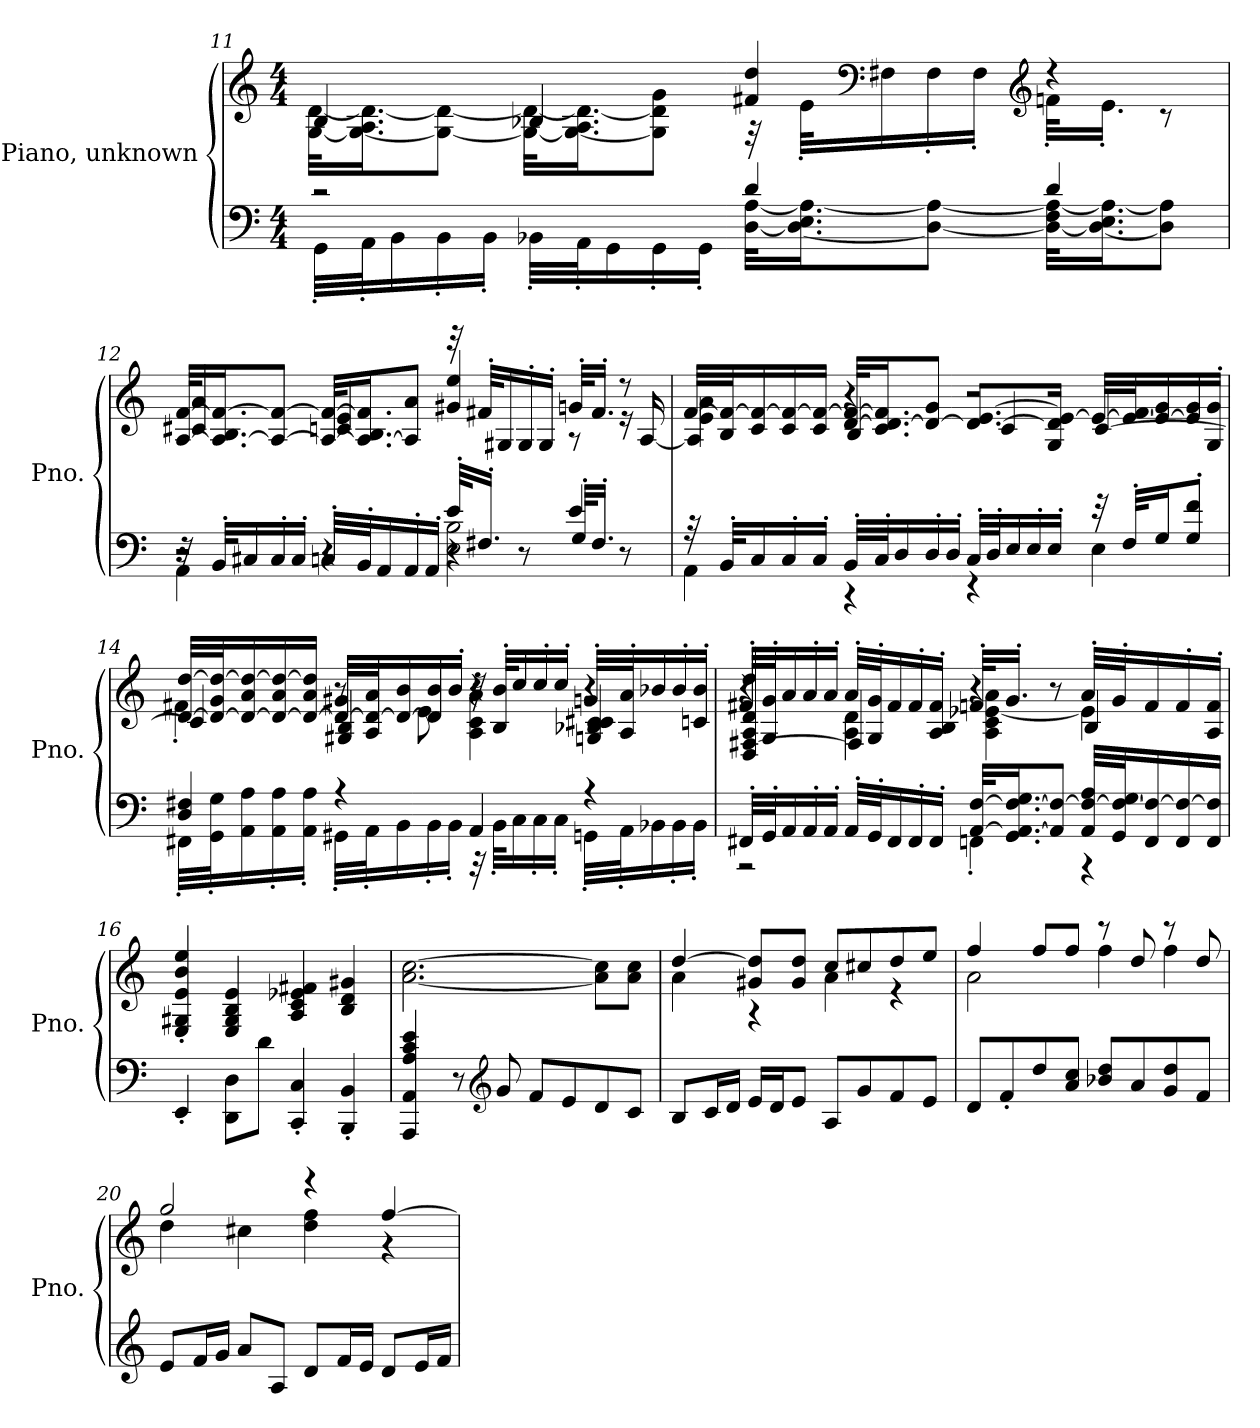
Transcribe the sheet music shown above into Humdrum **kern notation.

**kern	**kern
*part1	*part1
*staff2	*staff1
*I"Piano, unknown	*
*I'Pno.	*
!!LO:LB:g=z
*clefF4	*clefG2
*k[]	*k[]
*M4/4	*M4/4
=11	=11
*^	*^
2r	32GG'\LLL	4B/	[32G\ [32d\KLL
.	32AA'\J	.	16.G\_ 16.A\ 16.d\_J
.	16BB\	.	.
.	16BB'\	.	8G\_ 8d\_J
.	16BB'\JJ	.	.
.	32BB-X'\LLL	4B-X/	32G\_ 32d\_KLL
.	32AA'\J	.	16.G\_ 16.A\ 16.d\_J
.	16GG\	.	.
.	16GG'\	.	8G\] 8d\] 8g\J
.	16GG'\JJ	.	.
4d/	[32D\ [32A\KLL	4f#X/ 4dd/	32r
.	16.D\_ 16.E\ 16.A\_J	.	32e'\KLL
*	*	*clefF4	*
.	.	.	16F#X\
.	8D\_ 8A\_J	.	16F#'\
.	.	.	16F#'\JJ
*	*	*clefG2	*
4d/	32D\_ 32F\ 32A\_KLL	4r	32fn'\KLL
.	16.D\_ 16.E\ 16.A\_J	.	16.e'\JJ
.	8D\] 8A\]J	.	8r
!!LO:LB:g=z	!!
=12	=12	=12	=12
*	*^	*	*
2r	4AA\	32r	[32A/ [32f/KLL	4c#X/ 4a/
.	.	32BB'/KLL	16.A/_ 16.B/ 16.f/_J	.
.	.	16C#X/	.	.
.	.	16C#'/	8A/_ 8f/_J	.
.	.	16C#'/JJ	.	.
.	4r	32Cn'/LLL	32A/_ 32f/_KLL	4cn/ 4e/
.	.	32BB'/J	16.A/_ 16.B/ 16.f/]J	.
.	.	16AA/	.	.
.	.	16AA'/	8A/] 8a/J	.
.	.	16AA'/JJ	.	.
4r	2E\ 2B\	32e'/KLL	32r	4g#X/ 4ee/
.	.	16.F#X'/JJ	32f#X'/KLL	.
.	.	.	16G#X/	.
.	.	8r	16G#'/	.
.	.	.	16G#'/JJ	.
4e/	.	32G'/KLL	32gn'/KLL	8r
.	.	16.F#'/JJ	16.f#'/JJ	.
.	.	8r	8r	16r
.	.	.	.	[16A/
*	*v	*v	*	*
!!LO:LB:g=z
=13	=13	=13	=13
*	*	*	*^
32r	4AA\	[32f/LLL	4e\ 4a\	4A/]
32BB'/KLL	.	32B/ 32f/_J	.	.
16C/	.	16c/ 16f/_	.	.
16C'/	.	16c/ 16f/_	.	.
16C'/JJ	.	16c/ 16f/_JJ	.	.
32BB'/LLL	4r	[32d/ 32f/_KLL	4r	4B/
32C'/J	.	16.c/ 16.d/_ 16.f/]J	.	.
16D/	.	.	.	.
16D'/	.	8d/_ 8g/J	.	.
16D'/JJ	.	.	.	.
32C'/LLL	4r	8.d/_ [8.e/L	2r	4c/
32D'/J	.	.	.	.
16E/	.	.	.	.
16E'/	.	.	.	.
16E'/JJ	.	16G/ 16d/] 16e/_Jk	.	.
32r	4E\	32e/LLL_	.	[4c/
32F'/KLL	.	32e/_ 32f/J	.	.
16G/J	.	16e/_ 16g/	.	.
8G/' 8f/'J	.	16e/] 16g/	.	.
.	.	16G/' 16g/'JJ	.	.
!!LO:LB:g=z	!!	!!
=14	=14	=14	=14	=14
4D/ 4F#X/	32FF#X'\LLL	[32d/ [32dd/LLL	4f#X'\	4c/]
.	32GG\' 32G\'J	32d/_ 32g/ 32dd/_J	.	.
.	16AA\ 16A\	16d/_ 16a/ 16dd/_	.	.
.	16AA\' 16A\'	16d/_ 16a/ 16dd/_	.	.
.	16AA\' 16A\'JJ	16d/_ 16a/ 16dd/]JJ	.	.
4r	32GG#X'\LLL	32d/_ 32g#X/LLL	8r	4G#X/ 4B/
.	32AA'\J	32A/ 32d/_ 32a/J	.	.
.	16BB\	16d/_ 16b/	.	.
.	16BB'\	16d/] 16b/	8e\	.
.	16BB'\JJ	16b'/JJ	.	.
4AA/	32r	32r	4A\ 4c\ 4a\	4r
.	32BB'\KLL	32B/' 32b/'KLL	.	.
.	16C\	16cc/	.	.
.	16C'\	16cc'/	.	.
.	16C'\JJ	16cc'/JJ	.	.
4r	32GGn'\LLL	32gn'/LLL	4r	4Gn/ 4B-X/ 4c/ 4c#X/
.	32AA'\J	32A/' 32a/'J	.	.
.	16BB-X\	16b-X/	.	.
.	16BB-'\	16b-'/	.	.
.	16BB-'\JJ	16cn/' 16b-/'JJ	.	.
!!LO:LB:g=z	!!	!!
=15	=15	=15	=15	=15
32FF#X'/LLL	2r	32f#X'/LLL	4r	4D/ [4F#X/ 4A/ 4d/ 4dd/
32GG'/J	.	32G/' 32g/'J	.	.
16AA/	.	16a/	.	.
16AA'/	.	16a'/	.	.
16AA'/JJ	.	16a'/JJ	.	.
32AA'/LLL	.	32a'/LLL	4A\ 4d\	4F#/]
32GG'/J	.	32G/' 32g/'J	.	.
16FF#/	.	16f#/	.	.
16FF#'/	.	16f#'/	.	.
16FF#'/JJ	.	16A/' 16B/' 16f#/'JJ	.	.
[32AA/ [32F/KLL	4FFn'\	32fn'/KLL	4A\ 4c\ [4e-X\ 4a\	4r
16.GG/ 16.AA/_ 16.F/_ 16.G/J	.	16.g'/JJ	.	.
8AA/] 8F/_J	.	8r	.	.
32AA/ 32F/_ 32A/LLL	4r	32a'/LLL	4e-\]	4B/
32GG/ 32F/_ 32G/J	.	32g'/J	.	.
16FF/ 16F/_	.	16f/	.	.
16FF/ 16F/_	.	16f'/	.	.
16FF/ 16F/]JJ	.	16A/' 16f/'JJ	.	.
*v	*v	*	*	*
*	*v	*v	*v
=16	=16
4EE'/	4E/' 4G#X/' 4e/' 4b/' 4ee/'
8DD\ 8D\L	4E/ 4G#/ 4B/ 4e/
8d\J	.
4CC/' 4C/'	4A/ 4c/ 4e-X/ 4f#X/
4BBB/' 4BB/'	4B/ 4d/ 4g#X/
=17	=17
4AAA/ 4AA/ 4A/ 4c/ 4e/	[2.a\ [2.cc\
8r	.
*clefG2	*
8g/	.
8f/L	.
8e/	.
8d/	8a\] 8cc\]L
8c/J	8a\ 8cc\J
!!LO:PB:g=z
=18	=18
*	*^
8B/L	[4dd/	4a\
16c/L	.	.
16d/JJ	.	.
16e/LL	8g#X/ 8dd/]L	4r
16d/J	.	.
8e/J	8g#/ 8dd/J	.
8A/L	8cc/L	4a\
8g/	8cc#X/	.
8f/	8dd/	4r
8e/J	8ee/J	.
=19	=19	=19
8d/L	4ff/	2a\
8f'/	.	.
8dd/	8ff/L	.
8a/ 8cc/J	8ff/J	.
8b-X/ 8dd/L	8r	4ff\
8a/	8dd/	.
8g/ 8dd/	8r	4ff\
8f/J	8dd/	.
=20	=20	=20
8e/L	2gg/	4dd\
16f/L	.	.
16g/JJ	.	.
8a/L	.	4cc#X\
8A/J	.	.
8d/L	4r	4dd\ 4ff\
16f/L	.	.
16e/JJ	.	.
8d/L	[4ff/	4r
16e/L	.	.
16f/JJ	.	.
*	*v	*v
=	=
*-	*-
